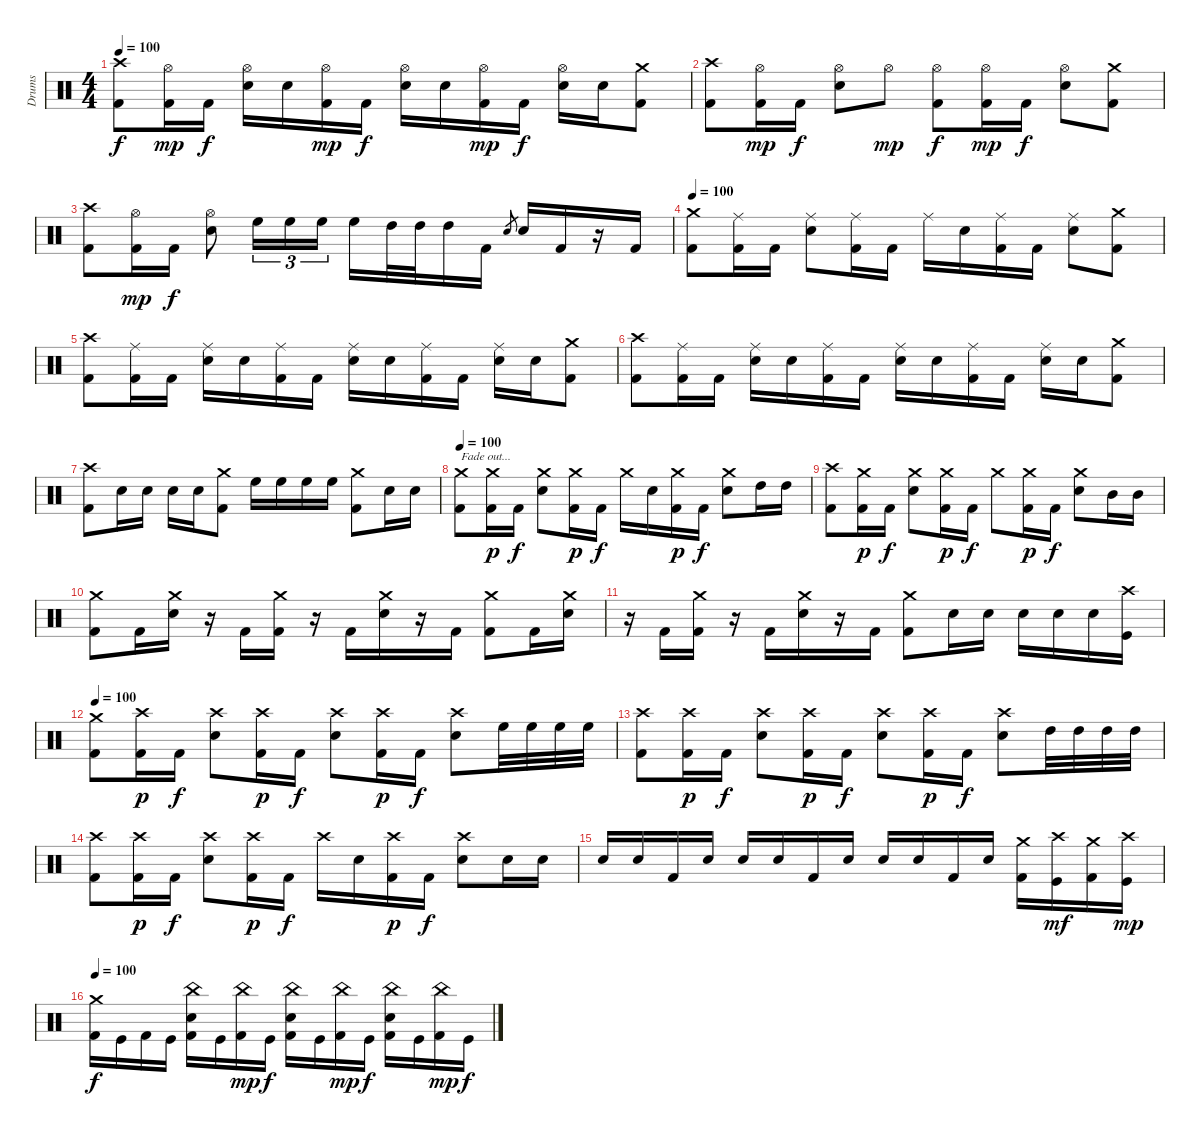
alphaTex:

\track ("Drums" "Drums") {instrument percussion}
\staff {score}
\articulation defaults
\ts (4 4)
\tempo 100
\clef neutral
\ks c
("Crash high (hit)" "Kick (hit) 2").8{dy f} ("Hi-Hat (open)" "Kick (hit) 2").16{dy mp} "Kick (hit) 2".16{dy f} ("Hi-Hat (open)" "Electric Snare (hit)").16 "Electric Snare (hit)".16 ("Hi-Hat (open)" "Kick (hit) 2").16{dy mp} "Kick (hit) 2".16{dy f} ("Hi-Hat (open)" "Electric Snare (hit)").16 "Electric Snare (hit)".16 ("Hi-Hat (open)" "Kick (hit) 2").16{dy mp} "Kick (hit) 2".16{dy f} ("Hi-Hat (open)" "Electric Snare (hit)").16 "Electric Snare (hit)".16 ("Crash medium (hit)" "Kick (hit) 2").8 |
("Crash high (hit)" "Kick (hit) 2").8 ("Hi-Hat (open)" "Kick (hit) 2").16{dy mp} "Kick (hit) 2".16{dy f} ("Hi-Hat (open)" "Electric Snare (hit)").8 "Hi-Hat (open)".8{dy mp} ("Hi-Hat (open)" "Kick (hit) 2").8{dy f} ("Hi-Hat (open)" "Kick (hit) 2").16{dy mp} "Kick (hit) 2".16{dy f} ("Hi-Hat (open)" "Electric Snare (hit)").8 ("Crash medium (hit)" "Kick (hit) 2").8 |
("Crash high (hit)" "Kick (hit) 2").8 ("Hi-Hat (open)" "Kick (hit) 2").16{dy mp} "Kick (hit) 2".16{dy f} ("Hi-Hat (open)" "Electric Snare (hit)").8 "High Floor Tom (hit)".16{tu (3 2)} "High Floor Tom (hit)".16{tu (3 2)} "High Floor Tom (hit)".16{tu (3 2)} "High Floor Tom (hit)".16 "High Tom (hit)".32 "High Tom (hit)".32 "High Tom (hit)".16 "Kick (hit) 2".16 "Electric Snare (hit)".8{gr} "Electric Snare (hit)".16 "Kick (hit) 2".16 r.16 "Kick (hit) 2".16 |
\tempo 100
("Crash medium (hit)" "Kick (hit) 2").8 ("Ride (middle)" "Kick (hit) 2").16 "Kick (hit) 2".16 ("Ride (middle)" "Electric Snare (hit)").8 ("Ride (middle)" "Kick (hit) 2").16 "Kick (hit) 2".16 "Ride (middle)".16 "Electric Snare (hit)".16 ("Ride (middle)" "Kick (hit) 2").16 "Kick (hit) 2".16 ("Ride (middle)" "Electric Snare (hit)").8 ("Crash medium (hit)" "Kick (hit) 2").8 |
("Crash high (hit)" "Kick (hit) 2").8 ("Ride (middle)" "Kick (hit) 2").16 "Kick (hit) 2".16 ("Ride (middle)" "Electric Snare (hit)").16 "Electric Snare (hit)".16 ("Ride (middle)" "Kick (hit) 2").16 "Kick (hit) 2".16 ("Ride (middle)" "Electric Snare (hit)").16 "Electric Snare (hit)".16 ("Ride (middle)" "Kick (hit) 2").16 "Kick (hit) 2".16 ("Ride (middle)" "Electric Snare (hit)").16 "Electric Snare (hit)".16 ("Crash medium (hit)" "Kick (hit) 2").8 |
("Crash high (hit)" "Kick (hit) 2").8 ("Ride (middle)" "Kick (hit) 2").16 "Kick (hit) 2".16 ("Ride (middle)" "Electric Snare (hit)").16 "Electric Snare (hit)".16 ("Ride (middle)" "Kick (hit) 2").16 "Kick (hit) 2".16 ("Ride (middle)" "Electric Snare (hit)").16 "Electric Snare (hit)".16 ("Ride (middle)" "Kick (hit) 2").16 "Kick (hit) 2".16 ("Ride (middle)" "Electric Snare (hit)").16 "Electric Snare (hit)".16 ("Crash medium (hit)" "Kick (hit) 2").8 |
("Crash high (hit)" "Kick (hit) 2").8 "Electric Snare (hit)".16 "Electric Snare (hit)".16 "Electric Snare (hit)".16 "Electric Snare (hit)".16 ("Crash medium (hit)" "Kick (hit) 2").8 "High Floor Tom (hit)".16 "High Floor Tom (hit)".16 "High Floor Tom (hit)".16 "High Floor Tom (hit)".16 ("Crash medium (hit)" "Kick (hit) 2").8 "Electric Snare (hit)".16 "Electric Snare (hit)".16 |
\tempo 100
("Crash medium (hit)" "Kick (hit) 2").8{txt "Fade out..." volume 10} ("Crash medium (hit)" "Kick (hit) 2").16{dy p} "Kick (hit) 2".16{dy f} ("Crash medium (hit)" "Electric Snare (hit)").8 ("Crash medium (hit)" "Kick (hit) 2").16{dy p} "Kick (hit) 2".16{dy f} "Crash medium (hit)".16 "Electric Snare (hit)".16 ("Crash medium (hit)" "Kick (hit) 2").16{dy p} "Kick (hit) 2".16{dy f} ("Crash medium (hit)" "Electric Snare (hit)").8 "High Tom (hit)".16 "High Tom (hit)".16 |
("Crash high (hit)" "Kick (hit) 2").8 ("Crash medium (hit)" "Kick (hit) 2").16{dy p} "Kick (hit) 2".16{dy f} ("Crash medium (hit)" "Electric Snare (hit)").8 ("Crash medium (hit)" "Kick (hit) 2").16{dy p} "Kick (hit) 2".16{dy f} "Crash medium (hit)".8 ("Crash medium (hit)" "Kick (hit) 2").16{dy p} "Kick (hit) 2".16{dy f} ("Crash medium (hit)" "Electric Snare (hit)").8 "Mid Tom (hit)".16 "Mid Tom (hit)".16 |
("Crash medium (hit)" "Kick (hit) 2").8{volume 7} "Kick (hit) 2".16 ("Crash medium (hit)" "Electric Snare (hit)").16 r.16 "Kick (hit) 2".16 ("Crash medium (hit)" "Kick (hit) 2").16 r.16 "Kick (hit) 2".16 ("Crash medium (hit)" "Electric Snare (hit)").16 r.16 "Kick (hit) 2".16 ("Crash medium (hit)" "Kick (hit) 2").8 "Kick (hit) 2".16 ("Crash medium (hit)" "Electric Snare (hit)").16 |
r.16 "Kick (hit) 2".16 ("Crash medium (hit)" "Kick (hit) 2").16 r.16 "Kick (hit) 2".16 ("Crash medium (hit)" "Electric Snare (hit)").16 r.16 "Kick (hit) 2".16 ("Crash medium (hit)" "Kick (hit) 2").8 "Electric Snare (hit)".16 "Electric Snare (hit)".16 "Electric Snare (hit)".16 "Electric Snare (hit)".16 "Electric Snare (hit)".16 ("Crash high (hit)" "Kick (hit)").16 |
\tempo 100
("Crash medium (hit)" "Kick (hit) 2").8{volume 4} ("Crash high (hit)" "Kick (hit) 2").16{dy p} "Kick (hit) 2".16{dy f} ("Crash high (hit)" "Electric Snare (hit)").8 ("Crash high (hit)" "Kick (hit) 2").16{dy p} "Kick (hit) 2".16{dy f} ("Crash high (hit)" "Electric Snare (hit)").8 ("Crash high (hit)" "Kick (hit) 2").16{dy p} "Kick (hit) 2".16{dy f} ("Crash high (hit)" "Electric Snare (hit)").8 "High Floor Tom (hit)".32 "High Floor Tom (hit)".32 "High Floor Tom (hit)".32 "High Floor Tom (hit)".32 |
("Crash high (hit)" "Kick (hit) 2").8 ("Crash high (hit)" "Kick (hit) 2").16{dy p} "Kick (hit) 2".16{dy f} ("Crash high (hit)" "Electric Snare (hit)").8 ("Crash high (hit)" "Kick (hit) 2").16{dy p} "Kick (hit) 2".16{dy f} ("Crash high (hit)" "Electric Snare (hit)").8 ("Crash high (hit)" "Kick (hit) 2").16{dy p} "Kick (hit) 2".16{dy f} ("Crash high (hit)" "Electric Snare (hit)").8 "High Tom (hit)".32 "High Tom (hit)".32 "High Tom (hit)".32 "High Tom (hit)".32 |
("Crash high (hit)" "Kick (hit) 2").8{volume 1} ("Crash high (hit)" "Kick (hit) 2").16{dy p} "Kick (hit) 2".16{dy f} ("Crash high (hit)" "Electric Snare (hit)").8 ("Crash high (hit)" "Kick (hit) 2").16{dy p} "Kick (hit) 2".16{dy f} "Crash high (hit)".16 "Electric Snare (hit)".16 ("Crash high (hit)" "Kick (hit) 2").16{dy p} "Kick (hit) 2".16{dy f} ("Crash high (hit)" "Electric Snare (hit)").8 "Electric Snare (hit)".16 "Electric Snare (hit)".16 |
"Electric Snare (hit)".16 "Electric Snare (hit)".16 "Kick (hit) 2".16 "Electric Snare (hit)".16 "Electric Snare (hit)".16 "Electric Snare (hit)".16 "Kick (hit) 2".16 "Electric Snare (hit)".16 "Electric Snare (hit)".16 "Electric Snare (hit)".16 "Kick (hit) 2".16 "Electric Snare (hit)".16 ("Crash medium (hit)" "Kick (hit) 2").16 ("Crash high (hit)" "Kick (hit)").16{dy mf} ("Crash medium (hit)" "Kick (hit) 2").16 ("Crash high (hit)" "Kick (hit)").16{dy mp} |
\tempo 100
("Crash medium (hit)" "Kick (hit) 2").16{dy f volume 0} "Kick (hit)".16 "Kick (hit) 2".16 "Kick (hit)".16 ("China (hit)" "Electric Snare (hit)" "Kick (hit) 2").16 "Kick (hit)".16 ("China (hit)" "Kick (hit) 2").16{dy mp} "Kick (hit)".16{dy f} ("China (hit)" "Electric Snare (hit)" "Kick (hit) 2").16 "Kick (hit)".16 ("China (hit)" "Kick (hit) 2").16{dy mp} "Kick (hit)".16{dy f} ("China (hit)" "Electric Snare (hit)" "Kick (hit) 2").16 "Kick (hit)".16 ("China (hit)" "Kick (hit) 2").16{dy mp} "Kick (hit)".16{dy f}
